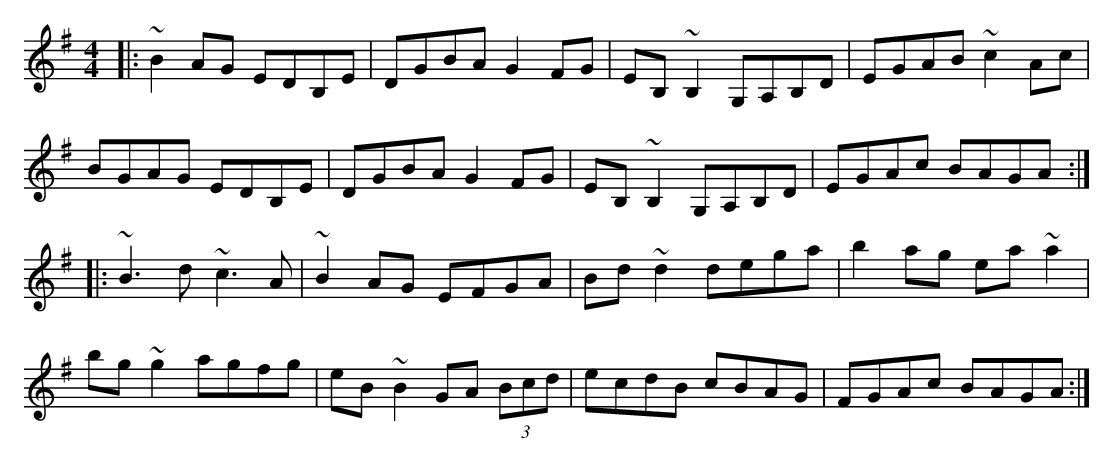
X:1
M:4/4
K:G
|:~B2 AG EDB,E|DGBA G2 FG|EB,~B,2 G,A,B,D|EGAB ~c2 Ac|
BGAG EDB,E|DGBA G2 FG|EB,~B,2 G,A,B,D|EGAc BAGA:|
|:~B3d ~c3A|~B2 AG EFGA|Bd~d2 dega|b2 ag ea~a2|
bg~g2 agfg|eB~B2 GA (3Bcd|ecdB cBAG|FGAc BAGA:|
